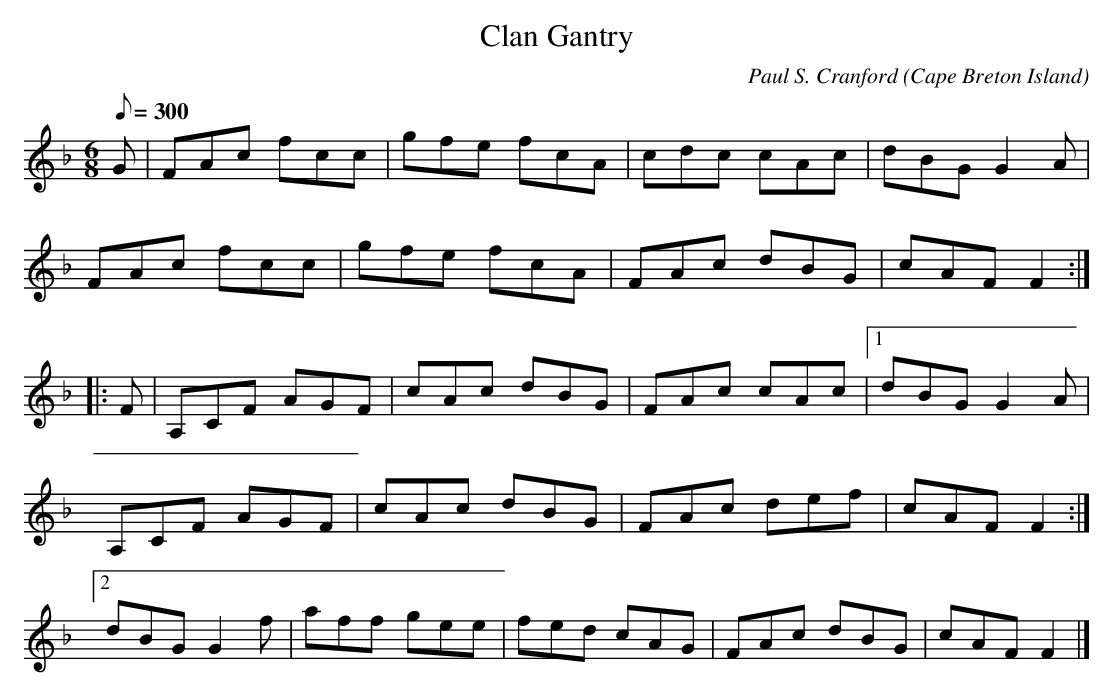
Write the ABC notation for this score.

X:1
T:Clan Gantry
C:Paul S. Cranford
O:Cape Breton Island
L:1/8
Q:300
M:6/8
K:F
G|FAc fcc|gfe fcA|cdc cAc|dBG G2 A|
FAc fcc|gfe fcA|FAc dBG|cAF F2:|
|:F|A,CF AGF|cAc dBG|FAc cAc|[1dBG G2 A|
A,CF AGF|cAc dBG|FAc def|cAF F2:|
[2dBG G2 f|aff gee|fed cAG|FAc dBG|cAF F2|]
